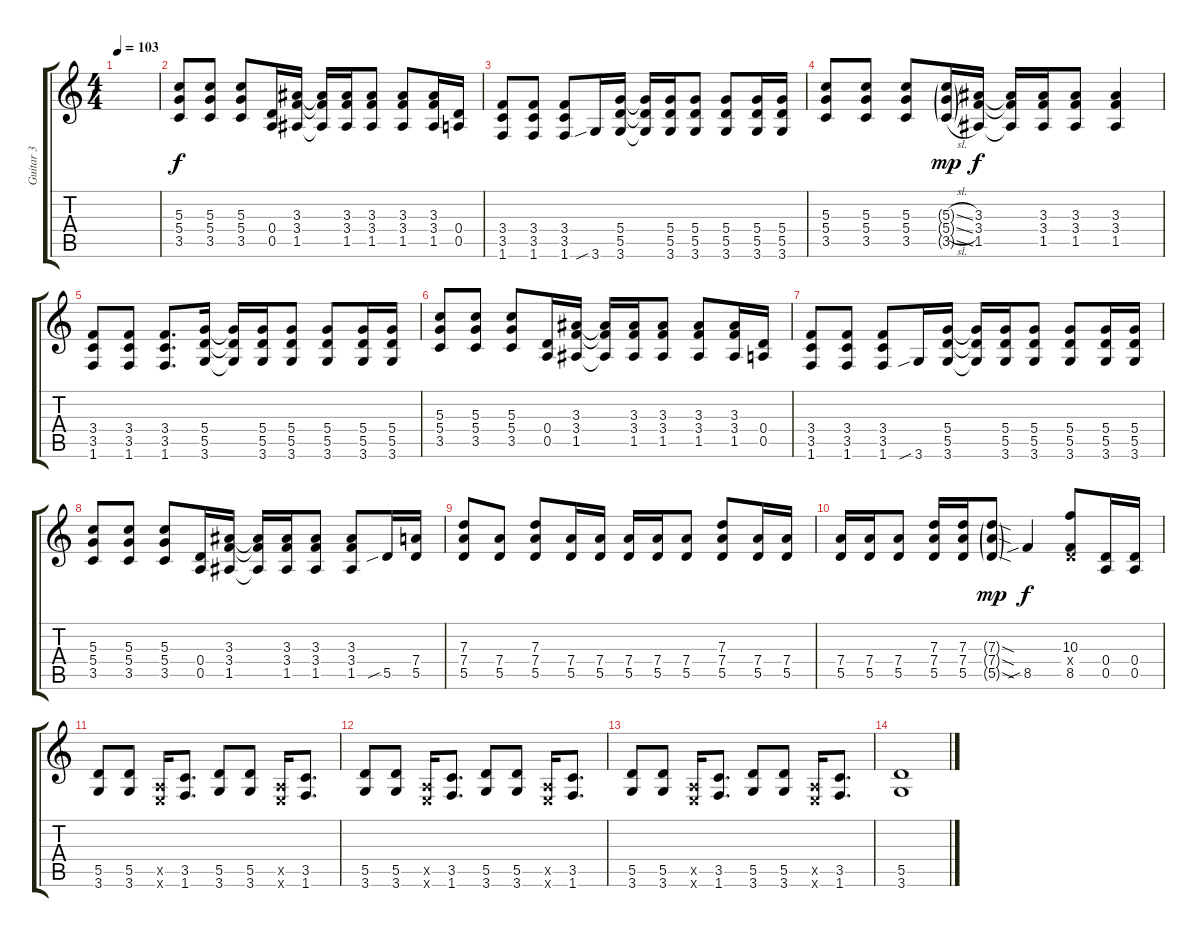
\track ("Guitar 3" "Guitar 3") {instrument overdrivenguitar}
\staff {score tabs}
\tuning (E4 B3 G3 D3 A2 E2) {hide}
\ts (4 4)
\tempo 103
\clef g2
\ks c
|
(5.3 5.4 3.5).8 (5.3 5.4 3.5).8 (5.3 5.4 3.5).8 (0.4 0.5).16 (3.3 3.4 1.5).16 (3.3{t} 3.4{t} 1.5{t}).16 (3.3 3.4 1.5).16 (3.3 3.4 1.5).8 (3.3 3.4 1.5).8 (3.3 3.4 1.5).16 (0.4 0.5).16 |
(3.4 3.5 1.6).8 (3.4 3.5 1.6).8 (3.4 3.5 1.6).8 3.6{sib}.16 (5.4 5.5 3.6).16 (5.4{t} 5.5{t} 3.6{t}).16 (5.4 5.5 3.6).16 (5.4 5.5 3.6).8 (5.4 5.5 3.6).8 (5.4 5.5 3.6).16 (5.4 5.5 3.6).16 |
(5.3 5.4 3.5).8 (5.3 5.4 3.5).8 (5.3 5.4 3.5).8 (5.3{sl g} 5.4{sl g} 3.5{sl g}).16{dy mp} (3.3 3.4 1.5).16{dy f} (3.3{t} 3.4{t} 1.5{t}).16 (3.3 3.4 1.5).16 (3.3 3.4 1.5).8 (3.3 3.4 1.5).4 |
(3.4 3.5 1.6).8 (3.4 3.5 1.6).8 (3.4 3.5 1.6).8{d} (5.4 5.5 3.6).16 (5.4{t} 5.5{t} 3.6{t}).16 (5.4 5.5 3.6).16 (5.4 5.5 3.6).8 (5.4 5.5 3.6).8 (5.4 5.5 3.6).16 (5.4 5.5 3.6).16 |
(5.3 5.4 3.5).8 (5.3 5.4 3.5).8 (5.3 5.4 3.5).8 (0.4 0.5).16 (3.3 3.4 1.5).16 (3.3{t} 3.4{t} 1.5{t}).16 (3.3 3.4 1.5).16 (3.3 3.4 1.5).8 (3.3 3.4 1.5).8 (3.3 3.4 1.5).16 (0.4 0.5).16 |
(3.4 3.5 1.6).8 (3.4 3.5 1.6).8 (3.4 3.5 1.6).8 3.6{sib}.16 (5.4 5.5 3.6).16 (5.4{t} 5.5{t} 3.6{t}).16 (5.4 5.5 3.6).16 (5.4 5.5 3.6).8 (5.4 5.5 3.6).8 (5.4 5.5 3.6).16 (5.4 5.5 3.6).16 |
(5.3 5.4 3.5).8 (5.3 5.4 3.5).8 (5.3 5.4 3.5).8 (0.4 0.5).16 (3.3 3.4 1.5).16 (3.3{t} 3.4{t} 1.5{t}).16 (3.3 3.4 1.5).16 (3.3 3.4 1.5).8 (3.3 3.4 1.5).8 5.5{sib}.16 (7.4 5.5).16 |
(7.3 7.4 5.5).8 (7.4 5.5).8 (7.3 7.4 5.5).8 (7.4 5.5).16 (7.4 5.5).16 (7.4 5.5).16 (7.4 5.5).16 (7.4 5.5).8 (7.3 7.4 5.5).8 (7.4 5.5).16 (7.4 5.5).16 |
(7.4 5.5).16 (7.4 5.5).16 (7.4 5.5).8 (7.3 7.4 5.5).16 (7.3 7.4 5.5).16 (7.3{sod g} 7.4{sod g} 5.5{sod g}).8{dy mp} 8.5{sib}.4{dy f} (10.3 0.4{x} 8.5).8 (0.4 0.5).16 (0.4 0.5).16 |
(5.5 3.6).8 (5.5 3.6).8 (0.5{x} 0.6{x}).16 (3.5 1.6).8{d} (5.5 3.6).8 (5.5 3.6).8 (0.5{x} 0.6{x}).16 (3.5 1.6).8{d} |
(5.5 3.6).8 (5.5 3.6).8 (0.5{x} 0.6{x}).16 (3.5 1.6).8{d} (5.5 3.6).8 (5.5 3.6).8 (0.5{x} 0.6{x}).16 (3.5 1.6).8{d} |
(5.5 3.6).8 (5.5 3.6).8 (0.5{x} 0.6{x}).16 (3.5 1.6).8{d} (5.5 3.6).8 (5.5 3.6).8 (0.5{x} 0.6{x}).16 (3.5 1.6).8{d} |
(5.5 3.6).1
